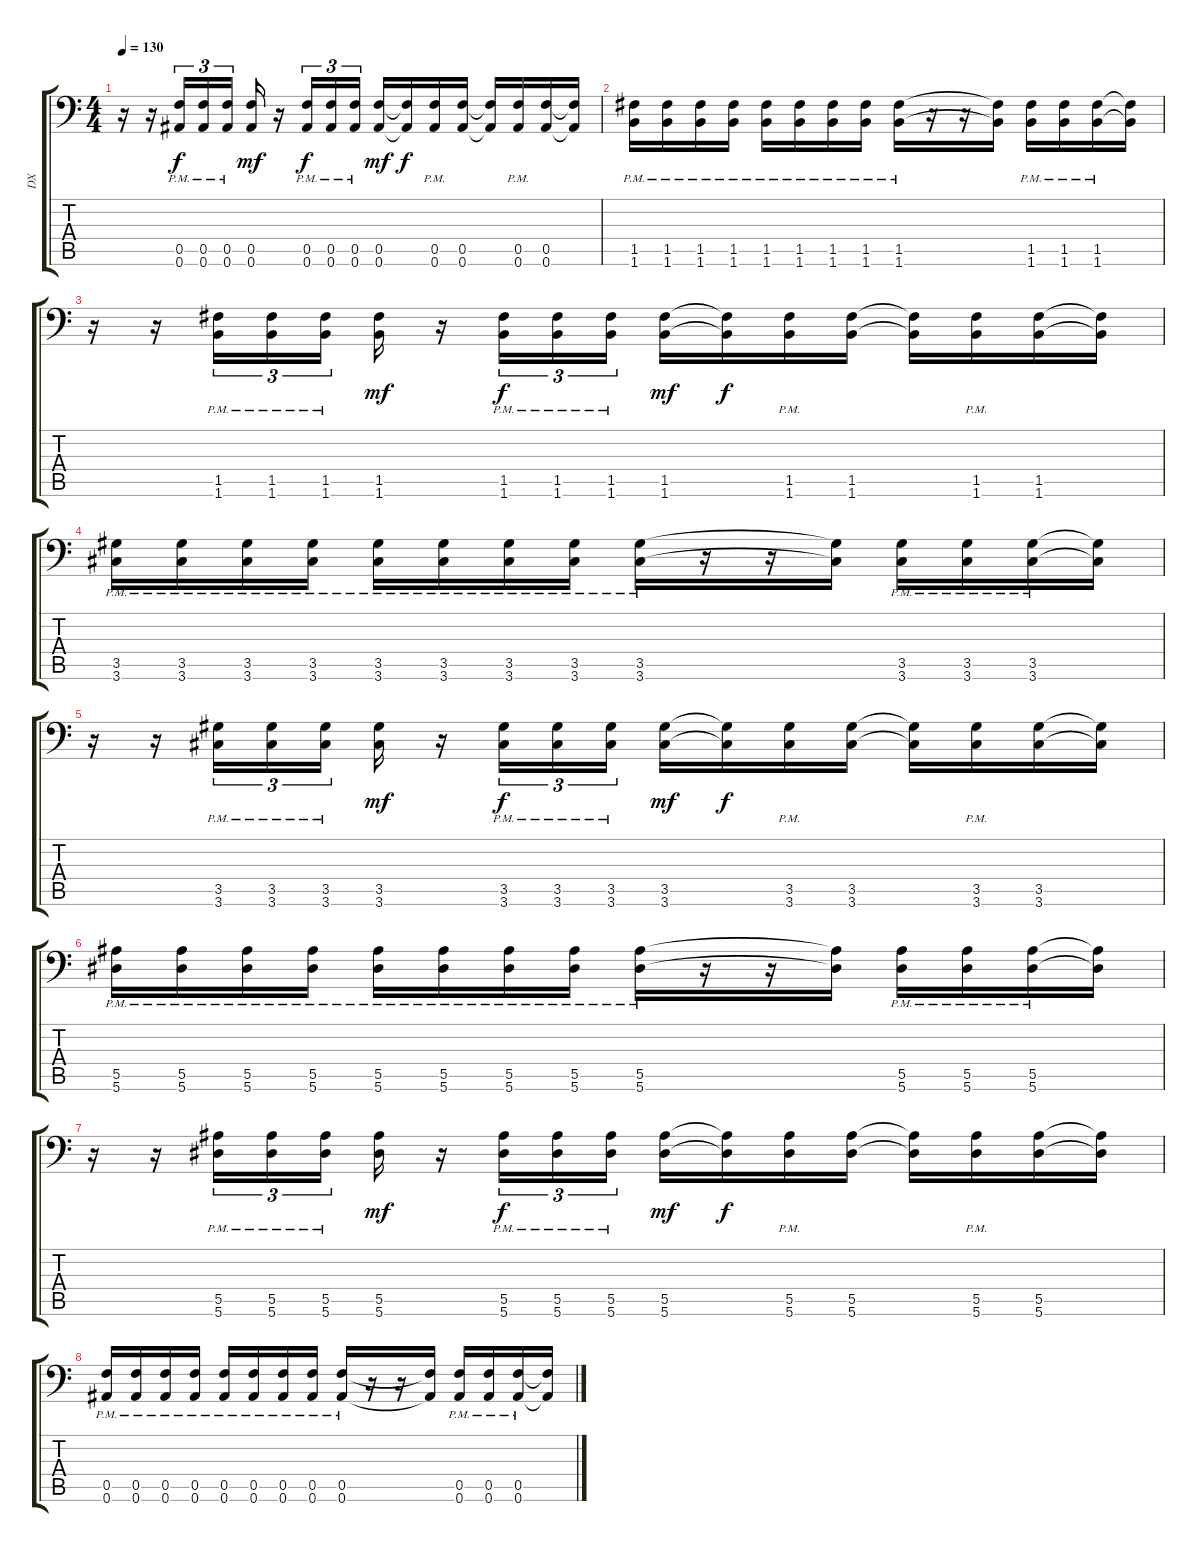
\track ("DX" "DX") {instrument distortionguitar}
\staff {score tabs}
\tuning (C4 G3 Eb3 Bb2 F2 Bb1) {hide}
\ts (4 4)
\tempo 130
\clef f4
\ks c
r.16{dy f} r.16 (0.5 0.6{pm}).16{tu (3 2)} (0.5 0.6{pm}).16{tu (3 2)} (0.5 0.6{pm}).16{tu (3 2)} (0.5 0.6).16{dy mf} r.16 (0.5 0.6{pm}).16{tu (3 2) dy f} (0.5 0.6{pm}).16{tu (3 2)} (0.5 0.6{pm}).16{tu (3 2)} (0.5 0.6).16{dy mf} (0.5{t} 0.6{t}).16{dy f} (0.5{pm} 0.6{pm}).16 (0.5 0.6).16 (0.5{t} 0.6{t}).16 (0.5{pm} 0.6{pm}).16 (0.5 0.6).16 (0.5{t} 0.6{t}).16 |
(1.5{pm} 1.6{pm}).16 (1.5{pm} 1.6{pm}).16 (1.5{pm} 1.6{pm}).16 (1.5{pm} 1.6{pm}).16 (1.5{pm} 1.6{pm}).16 (1.5{pm} 1.6{pm}).16 (1.5{pm} 1.6{pm}).16 (1.5{pm} 1.6{pm}).16 (1.5{pm} 1.6{pm}).16 r.16 r.16 (1.5{t} 1.6{t}).16 (1.5{pm} 1.6{pm}).16 (1.5{pm} 1.6{pm}).16 (1.5{pm} 1.6{pm}).16 (1.5{t} 1.6{t}).16 |
r.16 r.16 (1.5 1.6{pm}).16{tu (3 2)} (1.5 1.6{pm}).16{tu (3 2)} (1.5 1.6{pm}).16{tu (3 2)} (1.5 1.6).16{dy mf} r.16 (1.5 1.6{pm}).16{tu (3 2) dy f} (1.5 1.6{pm}).16{tu (3 2)} (1.5 1.6{pm}).16{tu (3 2)} (1.5 1.6).16{dy mf} (1.5{t} 1.6{t}).16{dy f} (1.5{pm} 1.6{pm}).16 (1.5 1.6).16 (1.5{t} 1.6{t}).16 (1.5{pm} 1.6{pm}).16 (1.5 1.6).16 (1.5{t} 1.6{t}).16 |
(3.5{pm} 3.6{pm}).16 (3.5{pm} 3.6{pm}).16 (3.5{pm} 3.6{pm}).16 (3.5{pm} 3.6{pm}).16 (3.5{pm} 3.6{pm}).16 (3.5{pm} 3.6{pm}).16 (3.5{pm} 3.6{pm}).16 (3.5{pm} 3.6{pm}).16 (3.5{pm} 3.6{pm}).16 r.16 r.16 (3.5{t} 3.6{t}).16 (3.5{pm} 3.6{pm}).16 (3.5{pm} 3.6{pm}).16 (3.5{pm} 3.6{pm}).16 (3.5{t} 3.6{t}).16 |
r.16 r.16 (3.5 3.6{pm}).16{tu (3 2)} (3.5 3.6{pm}).16{tu (3 2)} (3.5 3.6{pm}).16{tu (3 2)} (3.5 3.6).16{dy mf} r.16 (3.5 3.6{pm}).16{tu (3 2) dy f} (3.5 3.6{pm}).16{tu (3 2)} (3.5 3.6{pm}).16{tu (3 2)} (3.5 3.6).16{dy mf} (3.5{t} 3.6{t}).16{dy f} (3.5{pm} 3.6{pm}).16 (3.5 3.6).16 (3.5{t} 3.6{t}).16 (3.5{pm} 3.6{pm}).16 (3.5 3.6).16 (3.5{t} 3.6{t}).16 |
(5.5{pm} 5.6{pm}).16 (5.5{pm} 5.6{pm}).16 (5.5{pm} 5.6{pm}).16 (5.5{pm} 5.6{pm}).16 (5.5{pm} 5.6{pm}).16 (5.5{pm} 5.6{pm}).16 (5.5{pm} 5.6{pm}).16 (5.5{pm} 5.6{pm}).16 (5.5{pm} 5.6{pm}).16 r.16 r.16 (5.5{t} 5.6{t}).16 (5.5{pm} 5.6{pm}).16 (5.5{pm} 5.6{pm}).16 (5.5{pm} 5.6{pm}).16 (5.5{t} 5.6{t}).16 |
r.16 r.16 (5.5 5.6{pm}).16{tu (3 2)} (5.5 5.6{pm}).16{tu (3 2)} (5.5 5.6{pm}).16{tu (3 2)} (5.5 5.6).16{dy mf} r.16 (5.5 5.6{pm}).16{tu (3 2) dy f} (5.5 5.6{pm}).16{tu (3 2)} (5.5 5.6{pm}).16{tu (3 2)} (5.5 5.6).16{dy mf} (5.5{t} 5.6{t}).16{dy f} (5.5{pm} 5.6{pm}).16 (5.5 5.6).16 (5.5{t} 5.6{t}).16 (5.5{pm} 5.6{pm}).16 (5.5 5.6).16 (5.5{t} 5.6{t}).16 |
(0.5{pm} 0.6{pm}).16 (0.5{pm} 0.6{pm}).16 (0.5{pm} 0.6{pm}).16 (0.5{pm} 0.6{pm}).16 (0.5{pm} 0.6{pm}).16 (0.5{pm} 0.6{pm}).16 (0.5{pm} 0.6{pm}).16 (0.5{pm} 0.6{pm}).16 (0.5{pm} 0.6{pm}).16 r.16 r.16 (0.5{t} 0.6{t}).16 (0.5{pm} 0.6{pm}).16 (0.5{pm} 0.6{pm}).16 (0.5{pm} 0.6{pm}).16 (0.5{t} 0.6{t}).16
